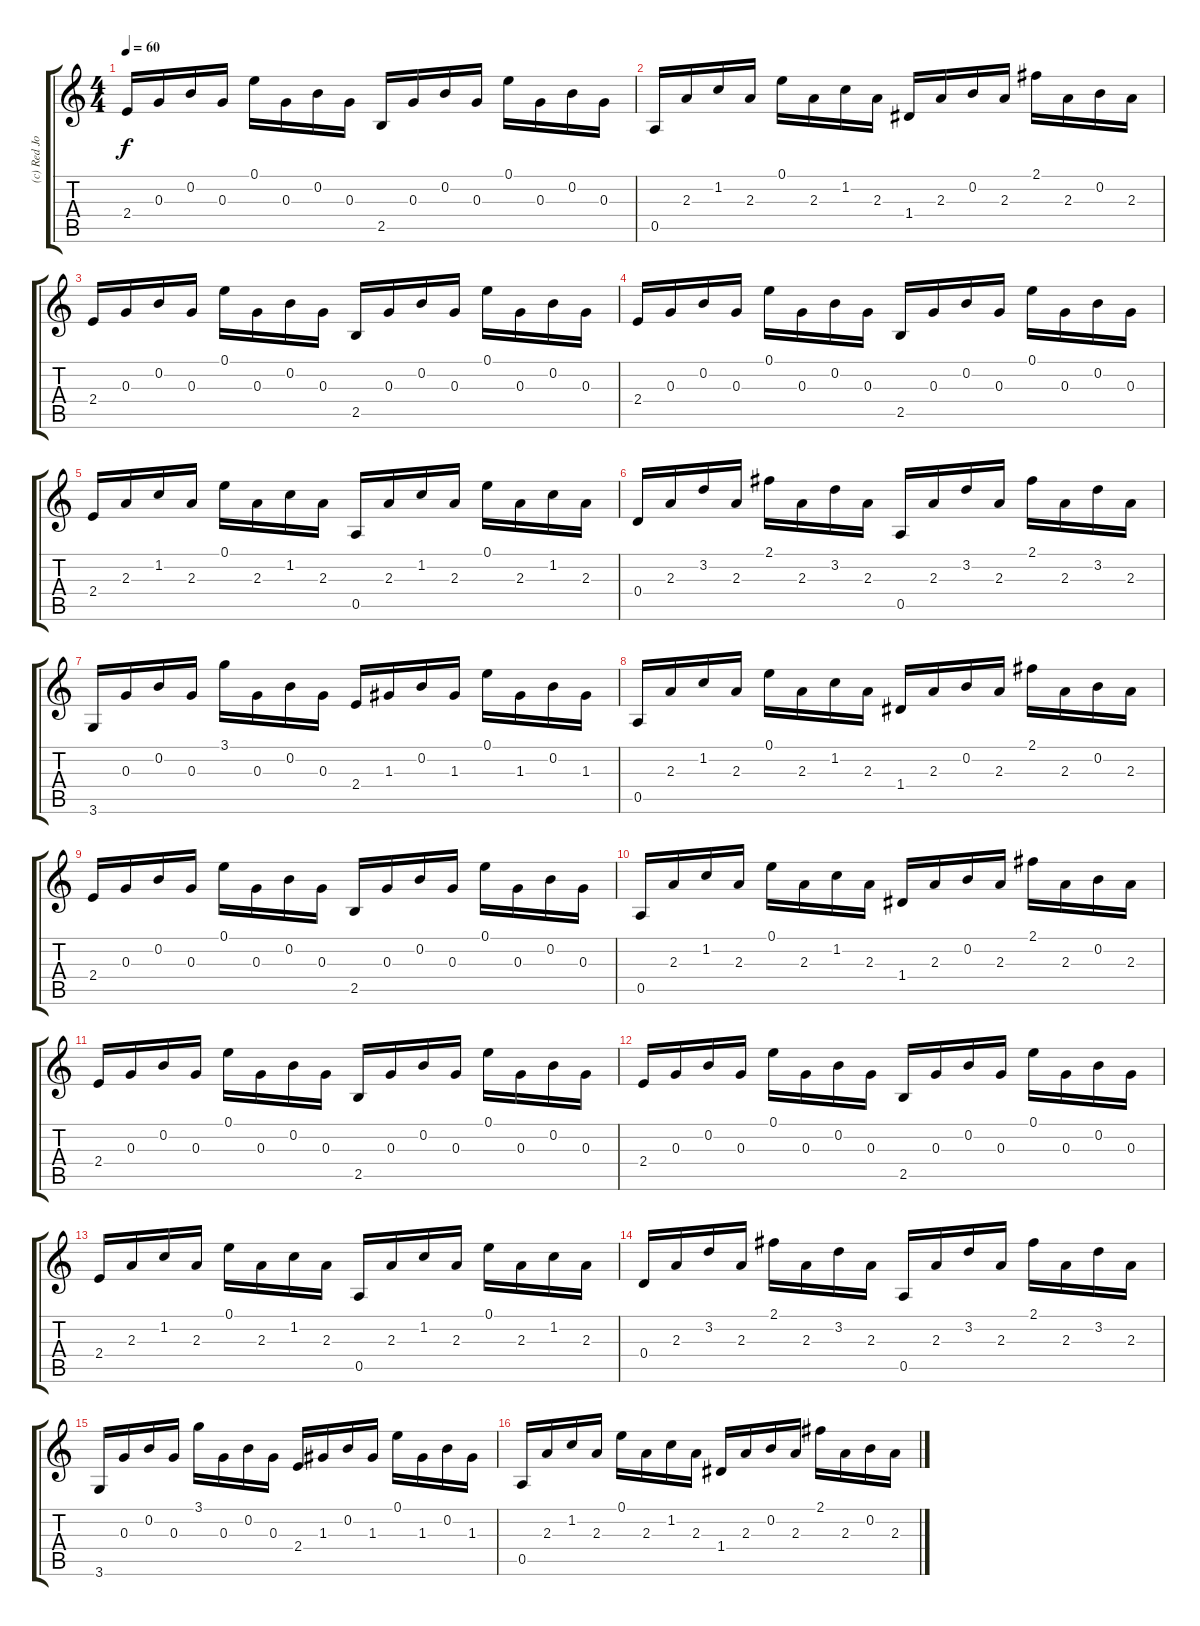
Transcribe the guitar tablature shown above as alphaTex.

\track ("(c) Red Joker Studio" "(c) Red Jo") {instrument acousticguitarsteel}
\staff {score tabs}
\tuning (E4 B3 G3 D3 A2 E2) {hide}
\ts (4 4)
\tempo 60
\clef g2
\ks c
2.4.16{dy f} 0.3.16 0.2.16 0.3.16 0.1.16 0.3.16 0.2.16 0.3.16 2.5.16 0.3.16 0.2.16 0.3.16 0.1.16 0.3.16 0.2.16 0.3.16 |
0.5.16 2.3.16 1.2.16 2.3.16 0.1.16 2.3.16 1.2.16 2.3.16 1.4.16 2.3.16 0.2.16 2.3.16 2.1.16 2.3.16 0.2.16 2.3.16 |
2.4.16 0.3.16 0.2.16 0.3.16 0.1.16 0.3.16 0.2.16 0.3.16 2.5.16 0.3.16 0.2.16 0.3.16 0.1.16 0.3.16 0.2.16 0.3.16 |
2.4.16 0.3.16 0.2.16 0.3.16 0.1.16 0.3.16 0.2.16 0.3.16 2.5.16 0.3.16 0.2.16 0.3.16 0.1.16 0.3.16 0.2.16 0.3.16 |
2.4.16 2.3.16 1.2.16 2.3.16 0.1.16 2.3.16 1.2.16 2.3.16 0.5.16 2.3.16 1.2.16 2.3.16 0.1.16 2.3.16 1.2.16 2.3.16 |
0.4.16 2.3.16 3.2.16 2.3.16 2.1.16 2.3.16 3.2.16 2.3.16 0.5.16 2.3.16 3.2.16 2.3.16 2.1.16 2.3.16 3.2.16 2.3.16 |
3.6.16 0.3.16 0.2.16 0.3.16 3.1.16 0.3.16 0.2.16 0.3.16 2.4.16 1.3.16 0.2.16 1.3.16 0.1.16 1.3.16 0.2.16 1.3.16 |
0.5.16 2.3.16 1.2.16 2.3.16 0.1.16 2.3.16 1.2.16 2.3.16 1.4.16 2.3.16 0.2.16 2.3.16 2.1.16 2.3.16 0.2.16 2.3.16 |
2.4.16 0.3.16 0.2.16 0.3.16 0.1.16 0.3.16 0.2.16 0.3.16 2.5.16 0.3.16 0.2.16 0.3.16 0.1.16 0.3.16 0.2.16 0.3.16 |
0.5.16 2.3.16 1.2.16 2.3.16 0.1.16 2.3.16 1.2.16 2.3.16 1.4.16 2.3.16 0.2.16 2.3.16 2.1.16 2.3.16 0.2.16 2.3.16 |
2.4.16 0.3.16 0.2.16 0.3.16 0.1.16 0.3.16 0.2.16 0.3.16 2.5.16 0.3.16 0.2.16 0.3.16 0.1.16 0.3.16 0.2.16 0.3.16 |
2.4.16 0.3.16 0.2.16 0.3.16 0.1.16 0.3.16 0.2.16 0.3.16 2.5.16 0.3.16 0.2.16 0.3.16 0.1.16 0.3.16 0.2.16 0.3.16 |
2.4.16 2.3.16 1.2.16 2.3.16 0.1.16 2.3.16 1.2.16 2.3.16 0.5.16 2.3.16 1.2.16 2.3.16 0.1.16 2.3.16 1.2.16 2.3.16 |
0.4.16 2.3.16 3.2.16 2.3.16 2.1.16 2.3.16 3.2.16 2.3.16 0.5.16 2.3.16 3.2.16 2.3.16 2.1.16 2.3.16 3.2.16 2.3.16 |
3.6.16 0.3.16 0.2.16 0.3.16 3.1.16 0.3.16 0.2.16 0.3.16 2.4.16 1.3.16 0.2.16 1.3.16 0.1.16 1.3.16 0.2.16 1.3.16 |
0.5.16 2.3.16 1.2.16 2.3.16 0.1.16 2.3.16 1.2.16 2.3.16 1.4.16 2.3.16 0.2.16 2.3.16 2.1.16 2.3.16 0.2.16 2.3.16
